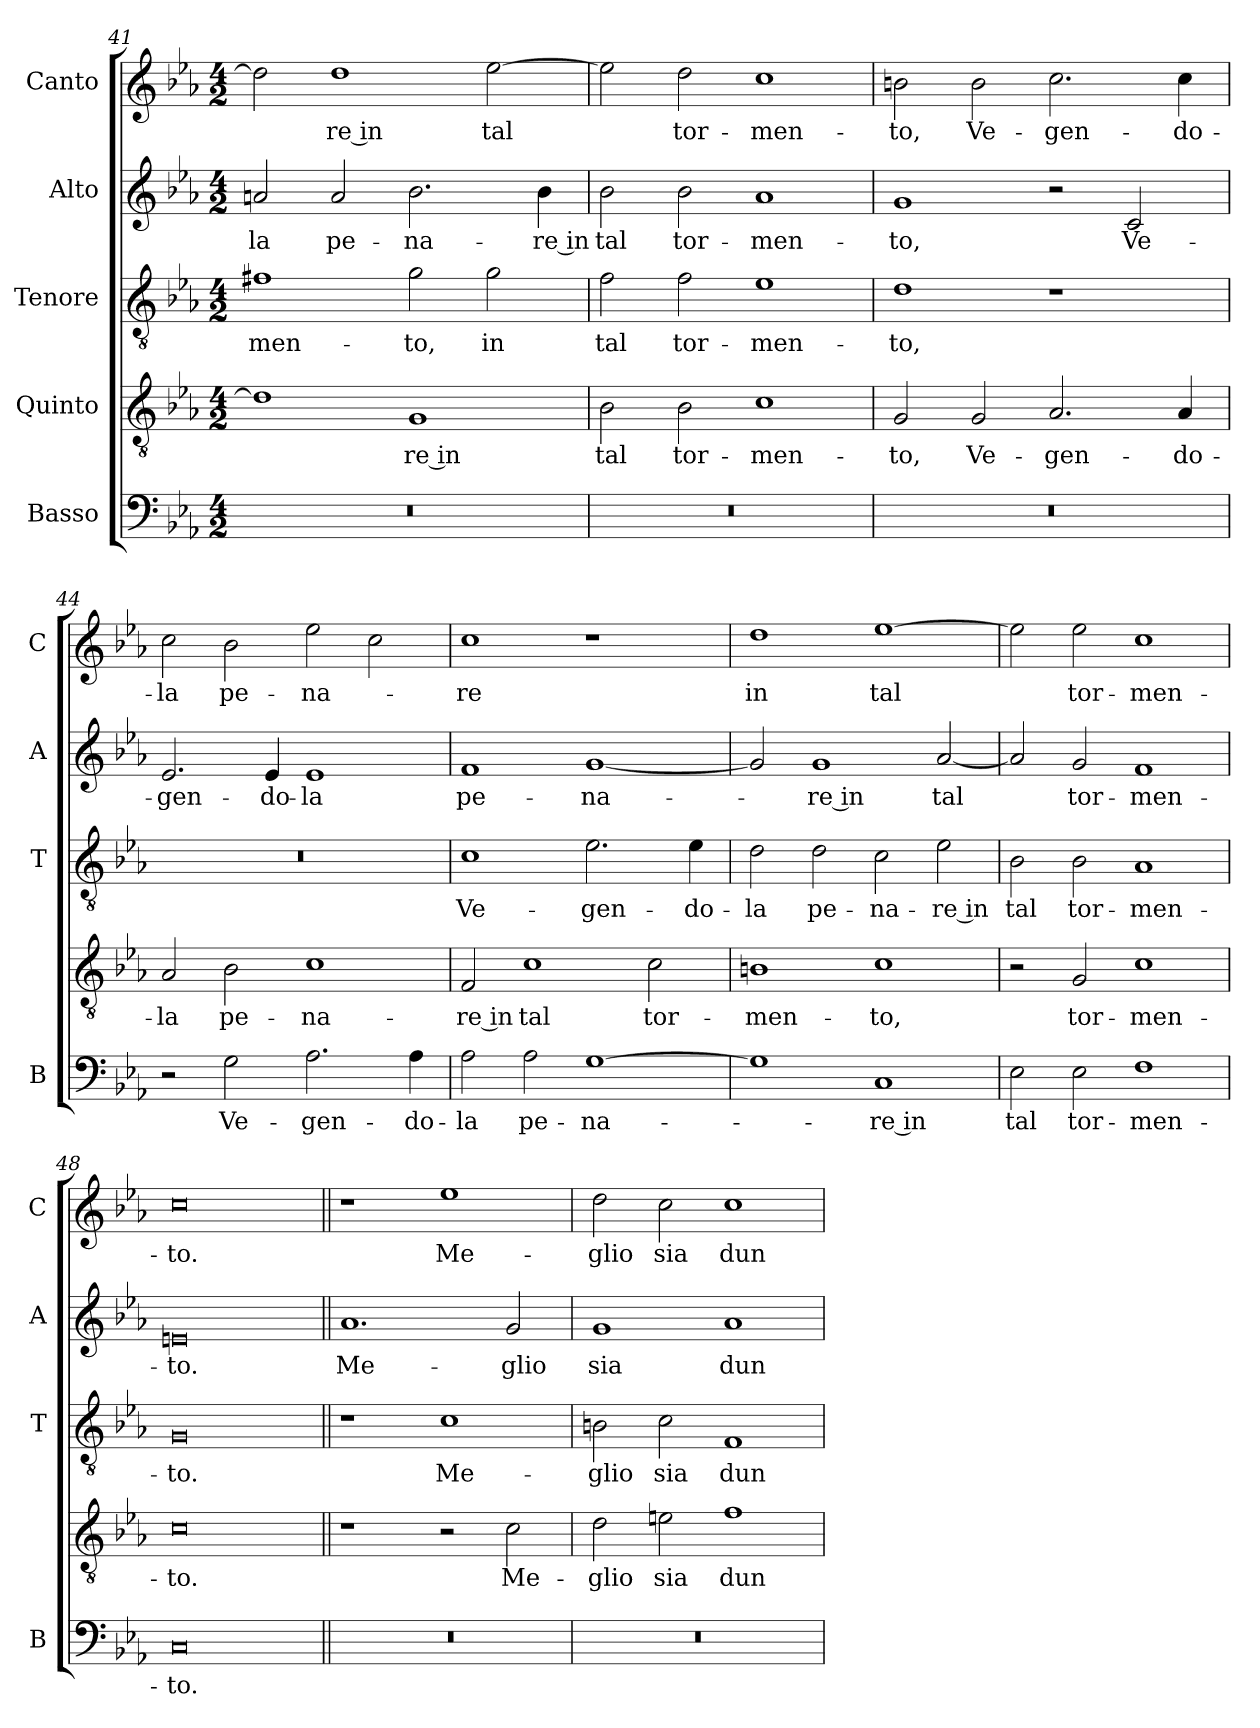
**kern	**text	**kern	**text	**kern	**text	**kern	**text	**kern	**text
*part5	*part5	*part4	*part4	*part3	*part3	*part2	*part2	*part1	*part1
*staff5	*staff5	*staff4	*staff4	*staff3	*staff3	*staff2	*staff2	*staff1	*staff1
*I"Basso	*	*I"Quinto	*	*I"Tenore	*	*I"Alto	*	*I"Canto	*
*I'B	*	*	*	*I'T	*	*I'A	*	*I'C	*
*clefF4	*	*clefGv2	*	*clefGv2	*	*clefG2	*	*clefG2	*
*k[b-e-a-]	*	*k[b-e-a-]	*	*k[b-e-a-]	*	*k[b-e-a-]	*	*k[b-e-a-]	*
*E-:	*	*E-:	*	*E-:	*	*E-:	*	*E-:	*
*M4/2	*	*M4/2	*	*M4/2	*	*M4/2	*	*M4/2	*
=41	=41	=41	=41	=41	=41	=41	=41	=41	=41
!	!	!	!	!	!LO:LY:b	!	!LO:LY:b	!	!
0r	.	1d]	.	1f#X	-men-	2an/	-la	2dd\]	.
!	!	!	!	!	!	!	!LO:LY:b	!	!LO:LY:b
.	.	.	.	.	.	2a/	pe-	1dd	-re in
!	!	!	!LO:LY:b	!	!LO:LY:b	!	!LO:LY:b	!	!
.	.	1G	-re in	2g\	-to,	2.b-\	-na-	.	.
!	!	!	!	!	!LO:LY:b	!	!	!	!LO:LY:b
.	.	.	.	2g\	in	.	.	[2ee-\	tal
!	!	!	!	!	!	!	!LO:LY:b	!	!
.	.	.	.	.	.	4b-\	-re in	.	.
=42	=42	=42	=42	=42	=42	=42	=42	=42	=42
!	!	!	!LO:LY:b	!	!LO:LY:b	!	!LO:LY:b	!	!
0r	.	2B-\	tal	2f\	tal	2b-\	tal	2ee-\]	.
!	!	!	!LO:LY:b	!	!LO:LY:b	!	!LO:LY:b	!	!LO:LY:b
.	.	2B-\	tor-	2f\	tor-	2b-\	tor-	2dd\	tor-
!	!	!	!LO:LY:b	!	!LO:LY:b	!	!LO:LY:b	!	!LO:LY:b
.	.	1c	-men-	1e-	-men-	1a-	-men-	1cc	-men-
=43	=43	=43	=43	=43	=43	=43	=43	=43	=43
!	!	!	!LO:LY:b	!	!LO:LY:b	!	!LO:LY:b	!	!LO:LY:b
0r	.	2G/	-to,	1d	-to,	1g	-to,	2bn\	-to,
!	!	!	!LO:LY:b	!	!	!	!	!	!LO:LY:b
.	.	2G/	Ve-	.	.	.	.	2b\	Ve-
!	!	!	!LO:LY:b	!	!	!	!	!	!LO:LY:b
.	.	2.A-/	-gen-	1r	.	2r	.	2.cc\	-gen-
!	!	!	!	!	!	!	!LO:LY:b	!	!
.	.	.	.	.	.	2c/	Ve-	.	.
!	!	!	!LO:LY:b	!	!	!	!	!	!LO:LY:b
.	.	4A-/	-do-	.	.	.	.	4cc\	-do-
=44	=44	=44	=44	=44	=44	=44	=44	=44	=44
!	!	!	!LO:LY:b	!	!	!	!LO:LY:b	!	!LO:LY:b
2r	.	2A-/	-la	0r	.	2.e-/	-gen-	2cc\	-la
!	!LO:LY:b	!	!LO:LY:b	!	!	!	!	!	!LO:LY:b
2G\	Ve-	2B-\	pe-	.	.	.	.	2b-\	pe-
!	!	!	!	!	!	!	!LO:LY:b	!	!
.	.	.	.	.	.	4e-/	-do-	.	.
!	!LO:LY:b	!	!LO:LY:b	!	!	!	!LO:LY:b	!	!LO:LY:b
2.A-\	-gen-	1c	-na-	.	.	1e-	-la	2ee-\	-na-
.	.	.	.	.	.	.	.	2cc\	.
!	!LO:LY:b	!	!	!	!	!	!	!	!
4A-\	-do-	.	.	.	.	.	.	.	.
!!LO:LB:g=z
=45	=45	=45	=45	=45	=45	=45	=45	=45	=45
!	!LO:LY:b	!	!LO:LY:b	!	!LO:LY:b	!	!LO:LY:b	!	!LO:LY:b
2A-\	-la	2F/	-re in	1c	Ve-	1f	pe-	1cc	-re
!	!LO:LY:b	!	!LO:LY:b	!	!	!	!	!	!
2A-\	pe-	1c	tal	.	.	.	.	.	.
!	!LO:LY:b	!	!	!	!LO:LY:b	!	!LO:LY:b	!	!
[1G	-na-	.	.	2.e-\	-gen-	[1g	-na-	1r	.
!	!	!	!LO:LY:b	!	!	!	!	!	!
.	.	2c\	tor-	.	.	.	.	.	.
!	!	!	!	!	!LO:LY:b	!	!	!	!
.	.	.	.	4e-\	-do-	.	.	.	.
=46	=46	=46	=46	=46	=46	=46	=46	=46	=46
!	!	!	!LO:LY:b	!	!LO:LY:b	!	!	!	!LO:LY:b
1G]	.	1Bn	-men-	2d\	-la	2g/]	.	1dd	in
!	!	!	!	!	!LO:LY:b	!	!LO:LY:b	!	!
.	.	.	.	2d\	pe-	1g	-re in	.	.
!	!LO:LY:b	!	!LO:LY:b	!	!LO:LY:b	!	!	!	!LO:LY:b
1C	-re in	1c	-to,	2c\	-na-	.	.	[1ee-	tal
!	!	!	!	!	!LO:LY:b	!	!LO:LY:b	!	!
.	.	.	.	2e-\	-re in	[2a-/	tal	.	.
=47	=47	=47	=47	=47	=47	=47	=47	=47	=47
!	!LO:LY:b	!	!	!	!LO:LY:b	!	!	!	!
2E-\	tal	2r	.	2B-\	tal	2a-/]	.	2ee-\]	.
!	!LO:LY:b	!	!LO:LY:b	!	!LO:LY:b	!	!LO:LY:b	!	!LO:LY:b
2E-\	tor-	2G/	tor-	2B-\	tor-	2g/	tor-	2ee-\	tor-
!	!LO:LY:b	!	!LO:LY:b	!	!LO:LY:b	!	!LO:LY:b	!	!LO:LY:b
1F	-men-	1c	-men-	1A-	-men-	1f	-men-	1cc	-men-
=48	=48	=48	=48	=48	=48	=48	=48	=48	=48
!	!LO:LY:b	!	!LO:LY:b	!	!LO:LY:b	!	!LO:LY:b	!	!LO:LY:b
0C	-to.	0c	-to.	0G	-to.	0en	-to.	0cc	-to.
=49||	=49||	=49||	=49||	=49||	=49||	=49||	=49||	=49||	=49||
!	!	!	!	!	!	!	!LO:LY:b	!	!
0r	.	1r	.	1r	.	1.a-	Me-	1r	.
!	!	!	!	!	!LO:LY:b	!	!	!	!LO:LY:b
.	.	2r	.	1c	Me-	.	.	1ee-	Me-
!	!	!	!LO:LY:b	!	!	!	!LO:LY:b	!	!
.	.	2c\	Me-	.	.	2g/	-glio	.	.
!!LO:PB:g=z
=50	=50	=50	=50	=50	=50	=50	=50	=50	=50
!	!	!	!LO:LY:b	!	!LO:LY:b	!	!LO:LY:b	!	!LO:LY:b
0r	.	2d\	-glio	2Bn\	-glio	1g	sia	2dd\	-glio
!	!	!	!LO:LY:b	!	!LO:LY:b	!	!	!	!LO:LY:b
.	.	2en\	sia	2c\	sia	.	.	2cc\	sia
!	!	!	!LO:LY:b	!	!LO:LY:b	!	!LO:LY:b	!	!LO:LY:b
.	.	1f	dun-	1F	dun-	1a-	dun-	1cc	dun-
=	=	=	=	=	=	=	=	=	=
*-	*-	*-	*-	*-	*-	*-	*-	*-	*-
